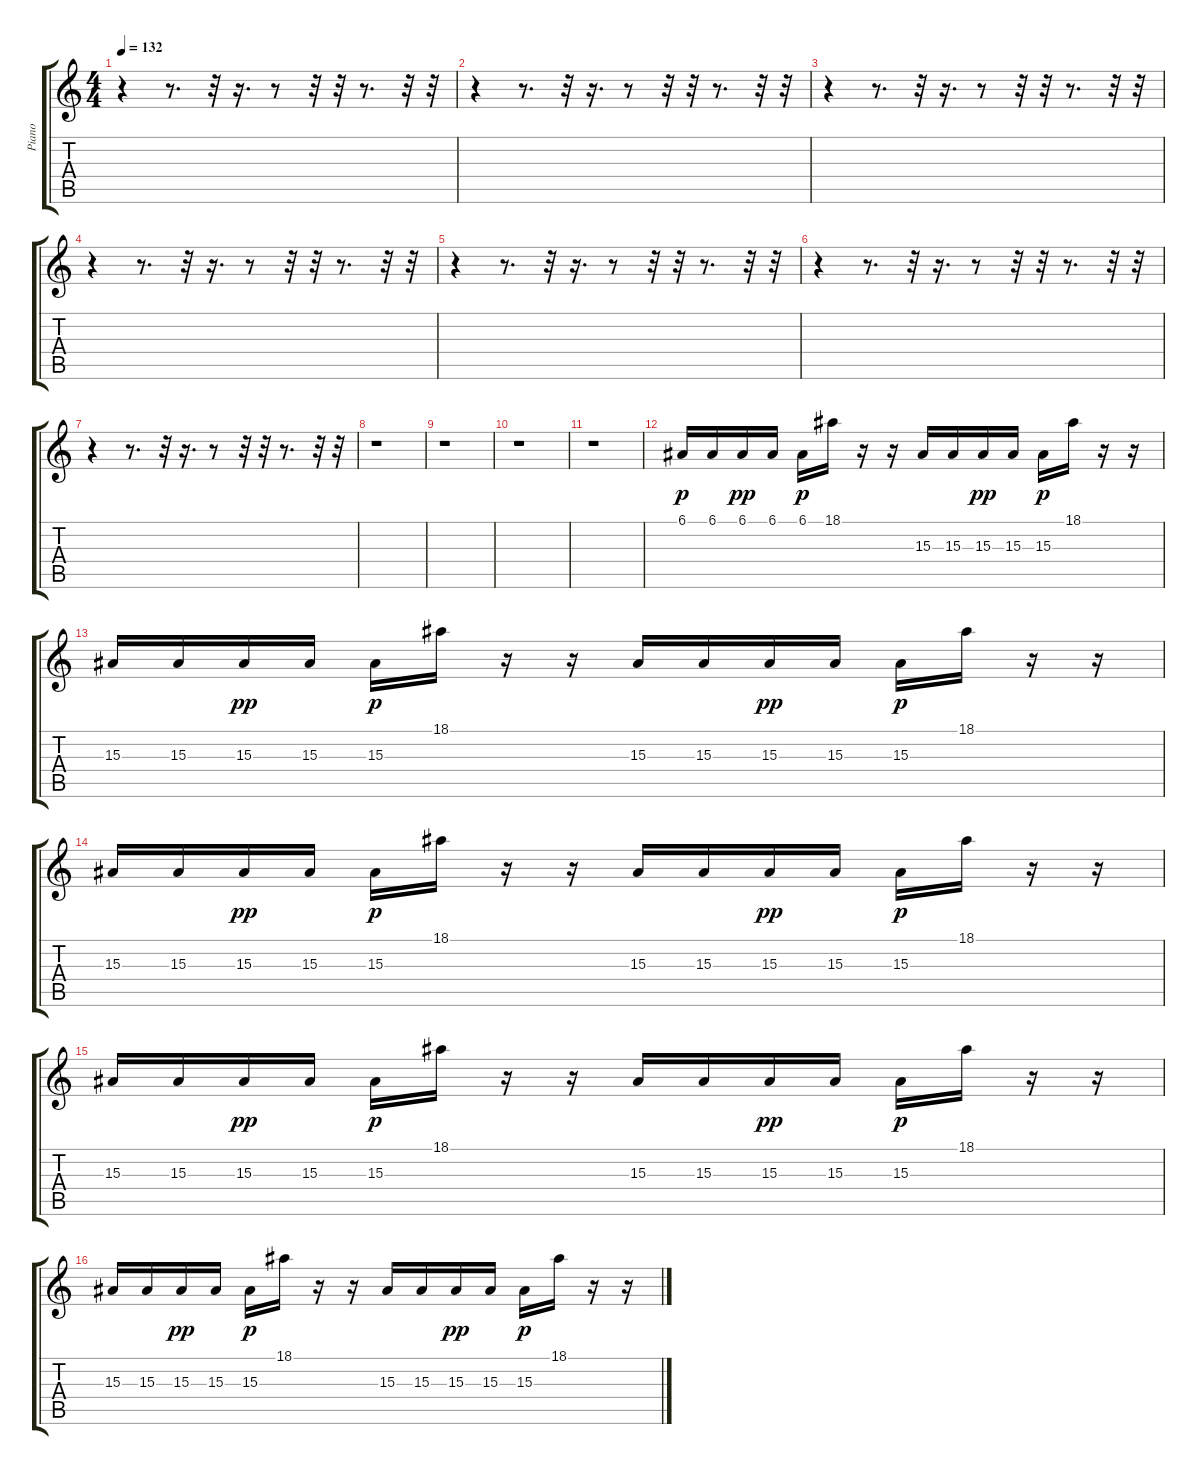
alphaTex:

\track ("Piano" "Piano") {instrument acousticgrandpiano}
\staff {score tabs}
\tuning (E4 B3 G3 D3 A2 E2) {hide}
\ts (4 4)
\tempo 132
\clef g2
\ks c
r.4{dy p} r.8{d} r.32 r.16{d} r.8 r.32 r.32 r.8{d} r.32 r.32 |
r.4 r.8{d} r.32 r.16{d} r.8 r.32 r.32 r.8{d} r.32 r.32 |
r.4 r.8{d} r.32 r.16{d} r.8 r.32 r.32 r.8{d} r.32 r.32 |
r.4 r.8{d} r.32 r.16{d} r.8 r.32 r.32 r.8{d} r.32 r.32 |
r.4 r.8{d} r.32 r.16{d} r.8 r.32 r.32 r.8{d} r.32 r.32 |
r.4 r.8{d} r.32 r.16{d} r.8 r.32 r.32 r.8{d} r.32 r.32 |
r.4 r.8{d} r.32 r.16{d} r.8 r.32 r.32 r.8{d} r.32 r.32 |
r.1 |
r.1 |
r.1 |
r.1 |
6.1.16 6.1.16 6.1.16{dy pp} 6.1.16 6.1.16{dy p} 18.1.16 r.16 r.16 15.3.16 15.3.16 15.3.16{dy pp} 15.3.16 15.3.16{dy p} 18.1.16 r.16 r.16 |
15.3.16 15.3.16 15.3.16{dy pp} 15.3.16 15.3.16{dy p} 18.1.16 r.16 r.16 15.3.16 15.3.16 15.3.16{dy pp} 15.3.16 15.3.16{dy p} 18.1.16 r.16 r.16 |
15.3.16 15.3.16 15.3.16{dy pp} 15.3.16 15.3.16{dy p} 18.1.16 r.16 r.16 15.3.16 15.3.16 15.3.16{dy pp} 15.3.16 15.3.16{dy p} 18.1.16 r.16 r.16 |
15.3.16 15.3.16 15.3.16{dy pp} 15.3.16 15.3.16{dy p} 18.1.16 r.16 r.16 15.3.16 15.3.16 15.3.16{dy pp} 15.3.16 15.3.16{dy p} 18.1.16 r.16 r.16 |
15.3.16 15.3.16 15.3.16{dy pp} 15.3.16 15.3.16{dy p} 18.1.16 r.16 r.16 15.3.16 15.3.16 15.3.16{dy pp} 15.3.16 15.3.16{dy p} 18.1.16 r.16 r.16
